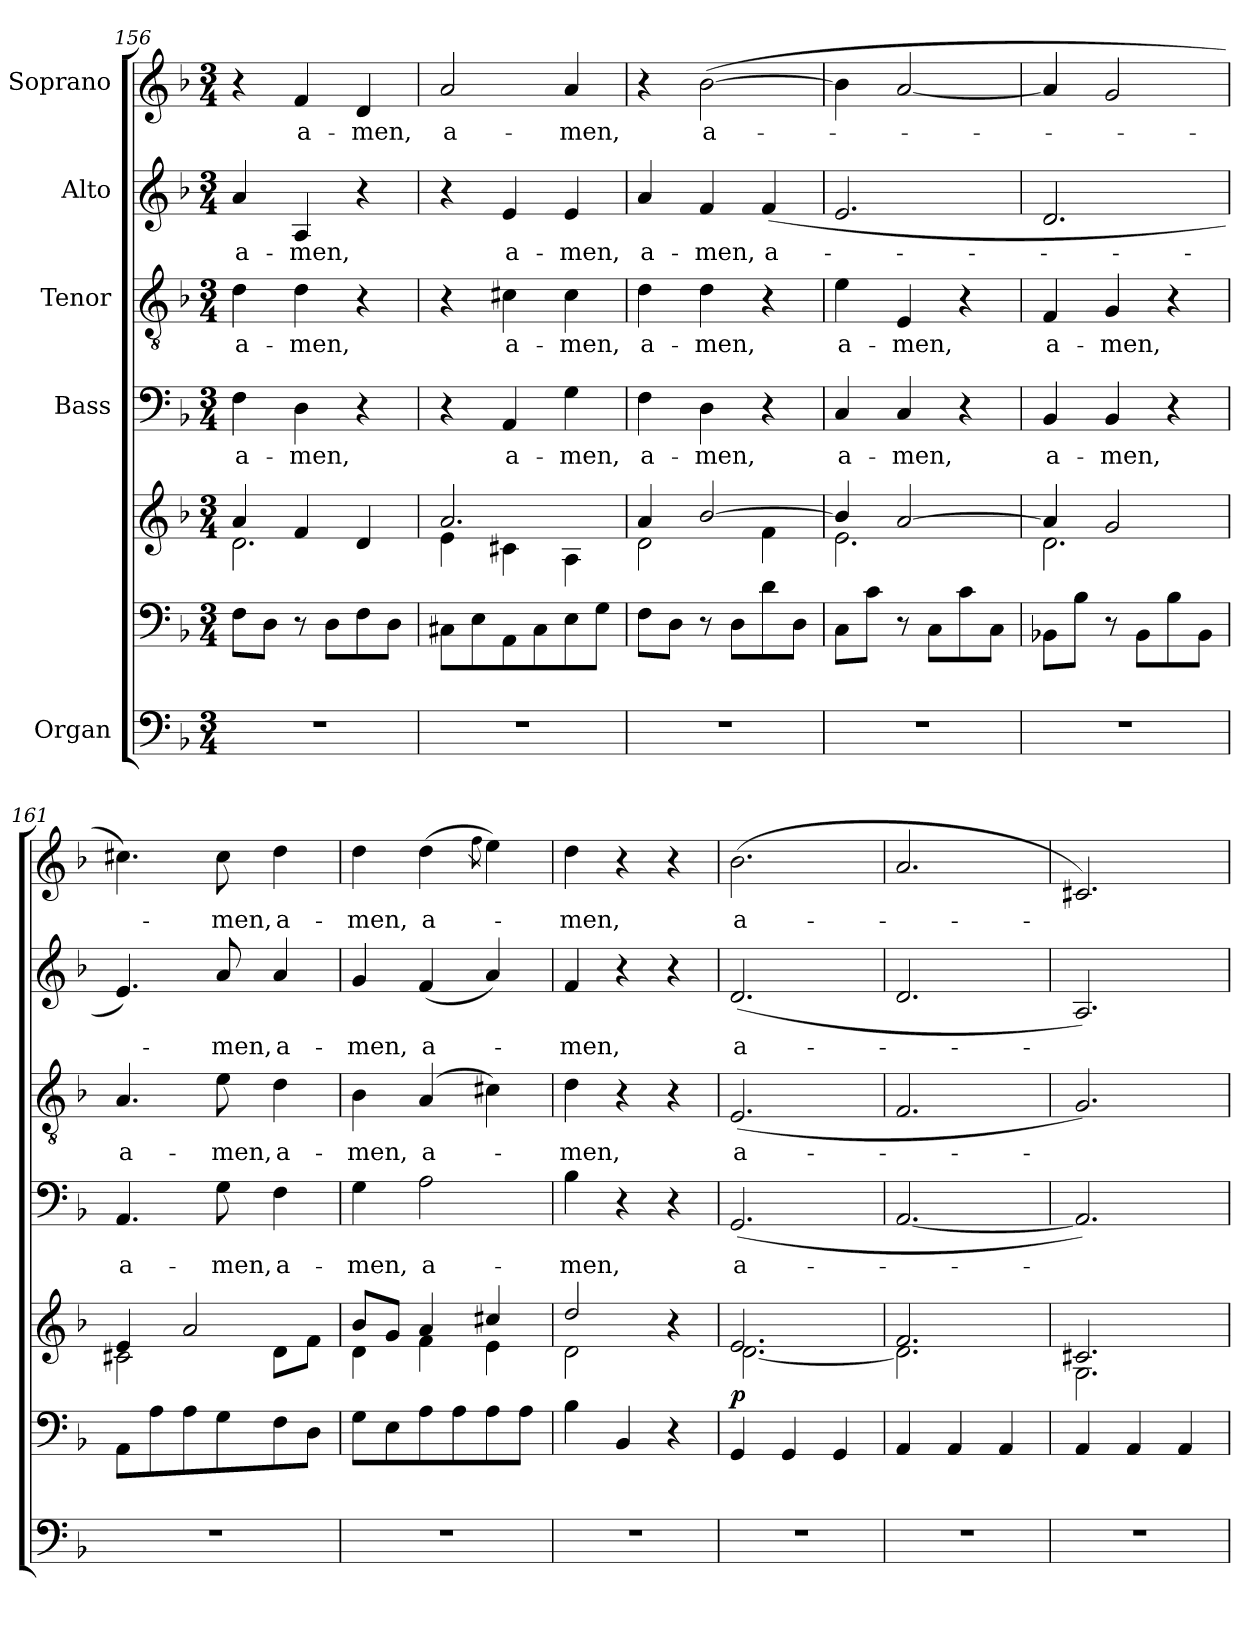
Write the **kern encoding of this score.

**kern	**kern	**kern	**dynam	**kern	**text	**kern	**text	**kern	**text	**kern	**text
*part5	*part5	*part5	*part5	*part4	*part4	*part3	*part3	*part2	*part2	*part1	*part1
*staff7	*staff6	*staff5	*staff5/6/7	*staff4	*staff4	*staff3	*staff3	*staff2	*staff2	*staff1	*staff1
*I"Organ	*	*	*	*I"Bass	*	*I"Tenor	*	*I"Alto	*	*I"Soprano	*
*clefF4	*clefF4	*clefG2	*	*clefF4	*	*clefGv2	*	*clefG2	*	*clefG2	*
*k[b-]	*k[b-]	*k[b-]	*	*k[b-]	*	*k[b-]	*	*k[b-]	*	*k[b-]	*
*M3/4	*M3/4	*M3/4	*	*M3/4	*	*M3/4	*	*M3/4	*	*M3/4	*
=156	=156	=156	=156	=156	=156	=156	=156	=156	=156	=156	=156
*	*	*^	*	*	*	*	*	*	*	*	*
!	!	!	!	!	!	!LO:LY:b	!	!LO:LY:b	!	!LO:LY:b	!	!
2.r	8F\L	4a/	2.d\	.	4F\	a-	4d\	a-	4a/	a-	4r	.
.	8D\J	.	.	.	.	.	.	.	.	.	.	.
!	!	!	!	!	!	!LO:LY:b	!	!LO:LY:b	!	!LO:LY:b	!	!LO:LY:b
.	8r	4f/	.	.	4D\	-men,	4d\	-men,	4A/	-men,	4f/	a-
.	8D\L	.	.	.	.	.	.	.	.	.	.	.
!	!	!	!	!	!	!	!	!	!	!	!	!LO:LY:b
.	8F\	4d/	.	.	4r	.	4r	.	4r	.	4d/	-men,
.	8D\J	.	.	.	.	.	.	.	.	.	.	.
!!LO:PB:g=z
=157	=157	=157	=157	=157	=157	=157	=157	=157	=157	=157	=157	=157
!	!	!	!	!	!	!	!	!	!	!	!	!LO:LY:b
2.r	8C#X\L	2.a/	4e\	.	4r	.	4r	.	4r	.	2a/	a-
.	8E\	.	.	.	.	.	.	.	.	.	.	.
!	!	!	!	!	!	!LO:LY:b	!	!LO:LY:b	!	!LO:LY:b	!	!
.	8AA\	.	4c#X\	.	4AA/	a-	4c#X\	a-	4e/	a-	.	.
.	8C#\	.	.	.	.	.	.	.	.	.	.	.
!	!	!	!	!	!	!LO:LY:b	!	!LO:LY:b	!	!LO:LY:b	!	!LO:LY:b
.	8E\	.	4A\	.	4G\	-men,	4c#\	-men,	4e/	-men,	4a/	-men,
.	8G\J	.	.	.	.	.	.	.	.	.	.	.
=158	=158	=158	=158	=158	=158	=158	=158	=158	=158	=158	=158	=158
!	!	!	!	!	!	!LO:LY:b	!	!LO:LY:b	!	!LO:LY:b	!	!
2.r	8F\L	4a/	2d\	.	4F\	a-	4d\	a-	4a/	a-	4r	.
.	8D\J	.	.	.	.	.	.	.	.	.	.	.
!	!	!	!	!	!	!LO:LY:b	!	!LO:LY:b	!	!LO:LY:b	!	!LO:LY:b
.	8r	[2b-/	.	.	4D\	-men,	4d\	-men,	4f/	-men,	([2b-\	a-
.	8D\L	.	.	.	.	.	.	.	.	.	.	.
!	!	!	!	!	!	!	!	!	!	!LO:LY:b	!	!
.	8d\	.	4f\	.	4r	.	4r	.	(4f/	a-	.	.
.	8D\J	.	.	.	.	.	.	.	.	.	.	.
=159	=159	=159	=159	=159	=159	=159	=159	=159	=159	=159	=159	=159
!	!	!	!	!	!	!LO:LY:b	!	!LO:LY:b	!	!	!	!
2.r	8C\L	4b-/]	2.e\	.	4C/	a-	4e\	a-	2.e/	.	4b-\]	.
.	8c\J	.	.	.	.	.	.	.	.	.	.	.
!	!	!	!	!	!	!LO:LY:b	!	!LO:LY:b	!	!	!	!
.	8r	[2a/	.	.	4C/	-men,	4E/	-men,	.	.	[2a/	.
.	8C\L	.	.	.	.	.	.	.	.	.	.	.
.	8c\	.	.	.	4r	.	4r	.	.	.	.	.
.	8C\J	.	.	.	.	.	.	.	.	.	.	.
=160	=160	=160	=160	=160	=160	=160	=160	=160	=160	=160	=160	=160
!	!	!	!	!	!	!LO:LY:b	!	!LO:LY:b	!	!	!	!
2.r	8BB-X\L	4a/]	2.d\	.	4BB-/	a-	4F/	a-	2.d/	.	4a/]	.
.	8B-\J	.	.	.	.	.	.	.	.	.	.	.
!	!	!	!	!	!	!LO:LY:b	!	!LO:LY:b	!	!	!	!
.	8r	2g/	.	.	4BB-/	-men,	4G/	-men,	.	.	2g/	.
.	8BB-\L	.	.	.	.	.	.	.	.	.	.	.
.	8B-\	.	.	.	4r	.	4r	.	.	.	.	.
.	8BB-\J	.	.	.	.	.	.	.	.	.	.	.
=161	=161	=161	=161	=161	=161	=161	=161	=161	=161	=161	=161	=161
!	!	!	!	!	!	!LO:LY:b	!	!LO:LY:b	!	!	!	!
2.r	8AA\L	4e/	2c#X\	.	4.AA/	a-	4.A/	a-	4.e/)	.	4.cc#X\)	.
.	8A\	.	.	.	.	.	.	.	.	.	.	.
.	8A\	2a/	.	.	.	.	.	.	.	.	.	.
!	!	!	!	!	!	!LO:LY:b	!	!LO:LY:b	!	!LO:LY:b	!	!LO:LY:b
.	8G\	.	.	.	8G\	-men,	8e\	-men,	8a/	-men,	8cc#\	-men,
!	!	!	!	!	!	!LO:LY:b	!	!LO:LY:b	!	!LO:LY:b	!	!LO:LY:b
.	8F\	.	8d\L	.	4F\	a-	4d\	a-	4a/	a-	4dd\	a-
.	8D\J	.	8f\J	.	.	.	.	.	.	.	.	.
=162	=162	=162	=162	=162	=162	=162	=162	=162	=162	=162	=162	=162
!	!	!	!	!	!	!LO:LY:b	!	!LO:LY:b	!	!LO:LY:b	!	!LO:LY:b
2.r	8G\L	8b-/L	4d\	.	4G\	-men,	4B-\	-men,	4g/	-men,	4dd\	-men,
.	8E\	8g/J	.	.	.	.	.	.	.	.	.	.
!	!	!	!	!	!	!LO:LY:b	!	!LO:LY:b	!	!LO:LY:b	!	!LO:LY:b
.	8A\	4a/	4f\	.	2A\	a-	(4A/	a-	(4f/	a-	(4dd\	a-
.	8A\	.	.	.	.	.	.	.	.	.	.	.
.	.	.	.	.	.	.	.	.	.	.	8qff\	.
.	8A\	4cc#X/	4e\	.	.	.	4c#X\)	.	4a/)	.	4ee\)	.
.	8A\J	.	.	.	.	.	.	.	.	.	.	.
=163	=163	=163	=163	=163	=163	=163	=163	=163	=163	=163	=163	=163
!	!	!	!	!	!	!LO:LY:b	!	!LO:LY:b	!	!LO:LY:b	!	!LO:LY:b
2.r	4B-\	2dd/	2d\	.	4B-\	-men,	4d\	-men,	4f/	-men,	4dd\	-men,
.	4BB-/	.	.	.	4r	.	4r	.	4r	.	4r	.
.	4r	4r	4ryy	.	4r	.	4r	.	4r	.	4r	.
=164	=164	=164	=164	=164	=164	=164	=164	=164	=164	=164	=164	=164
!	!	!	!	!LO:DY:a=2	!	!LO:LY:b	!	!LO:LY:b	!	!LO:LY:b	!	!LO:LY:b
2.r	4GG/	2.e/	[2.d\	p	(2.GG/	a-	(2.E/	a-	(2.d/	a-	(2.b-\	a-
.	4GG/	.	.	.	.	.	.	.	.	.	.	.
.	4GG/	.	.	.	.	.	.	.	.	.	.	.
=165	=165	=165	=165	=165	=165	=165	=165	=165	=165	=165	=165	=165
2.r	4AA/	2.f/	2.d\]	.	[2.AA/	.	2.F/	.	2.d/	.	2.a/	.
.	4AA/	.	.	.	.	.	.	.	.	.	.	.
.	4AA/	.	.	.	.	.	.	.	.	.	.	.
=166	=166	=166	=166	=166	=166	=166	=166	=166	=166	=166	=166	=166
2.r	4AA/	2.c#X/	2.G\	.	2.AA/])	.	2.G/)	.	2.A/)	.	2.c#X/)	.
.	4AA/	.	.	.	.	.	.	.	.	.	.	.
.	4AA/	.	.	.	.	.	.	.	.	.	.	.
*	*	*v	*v	*	*	*	*	*	*	*	*	*
=	=	=	=	=	=	=	=	=	=	=	=
*-	*-	*-	*-	*-	*-	*-	*-	*-	*-	*-	*-
